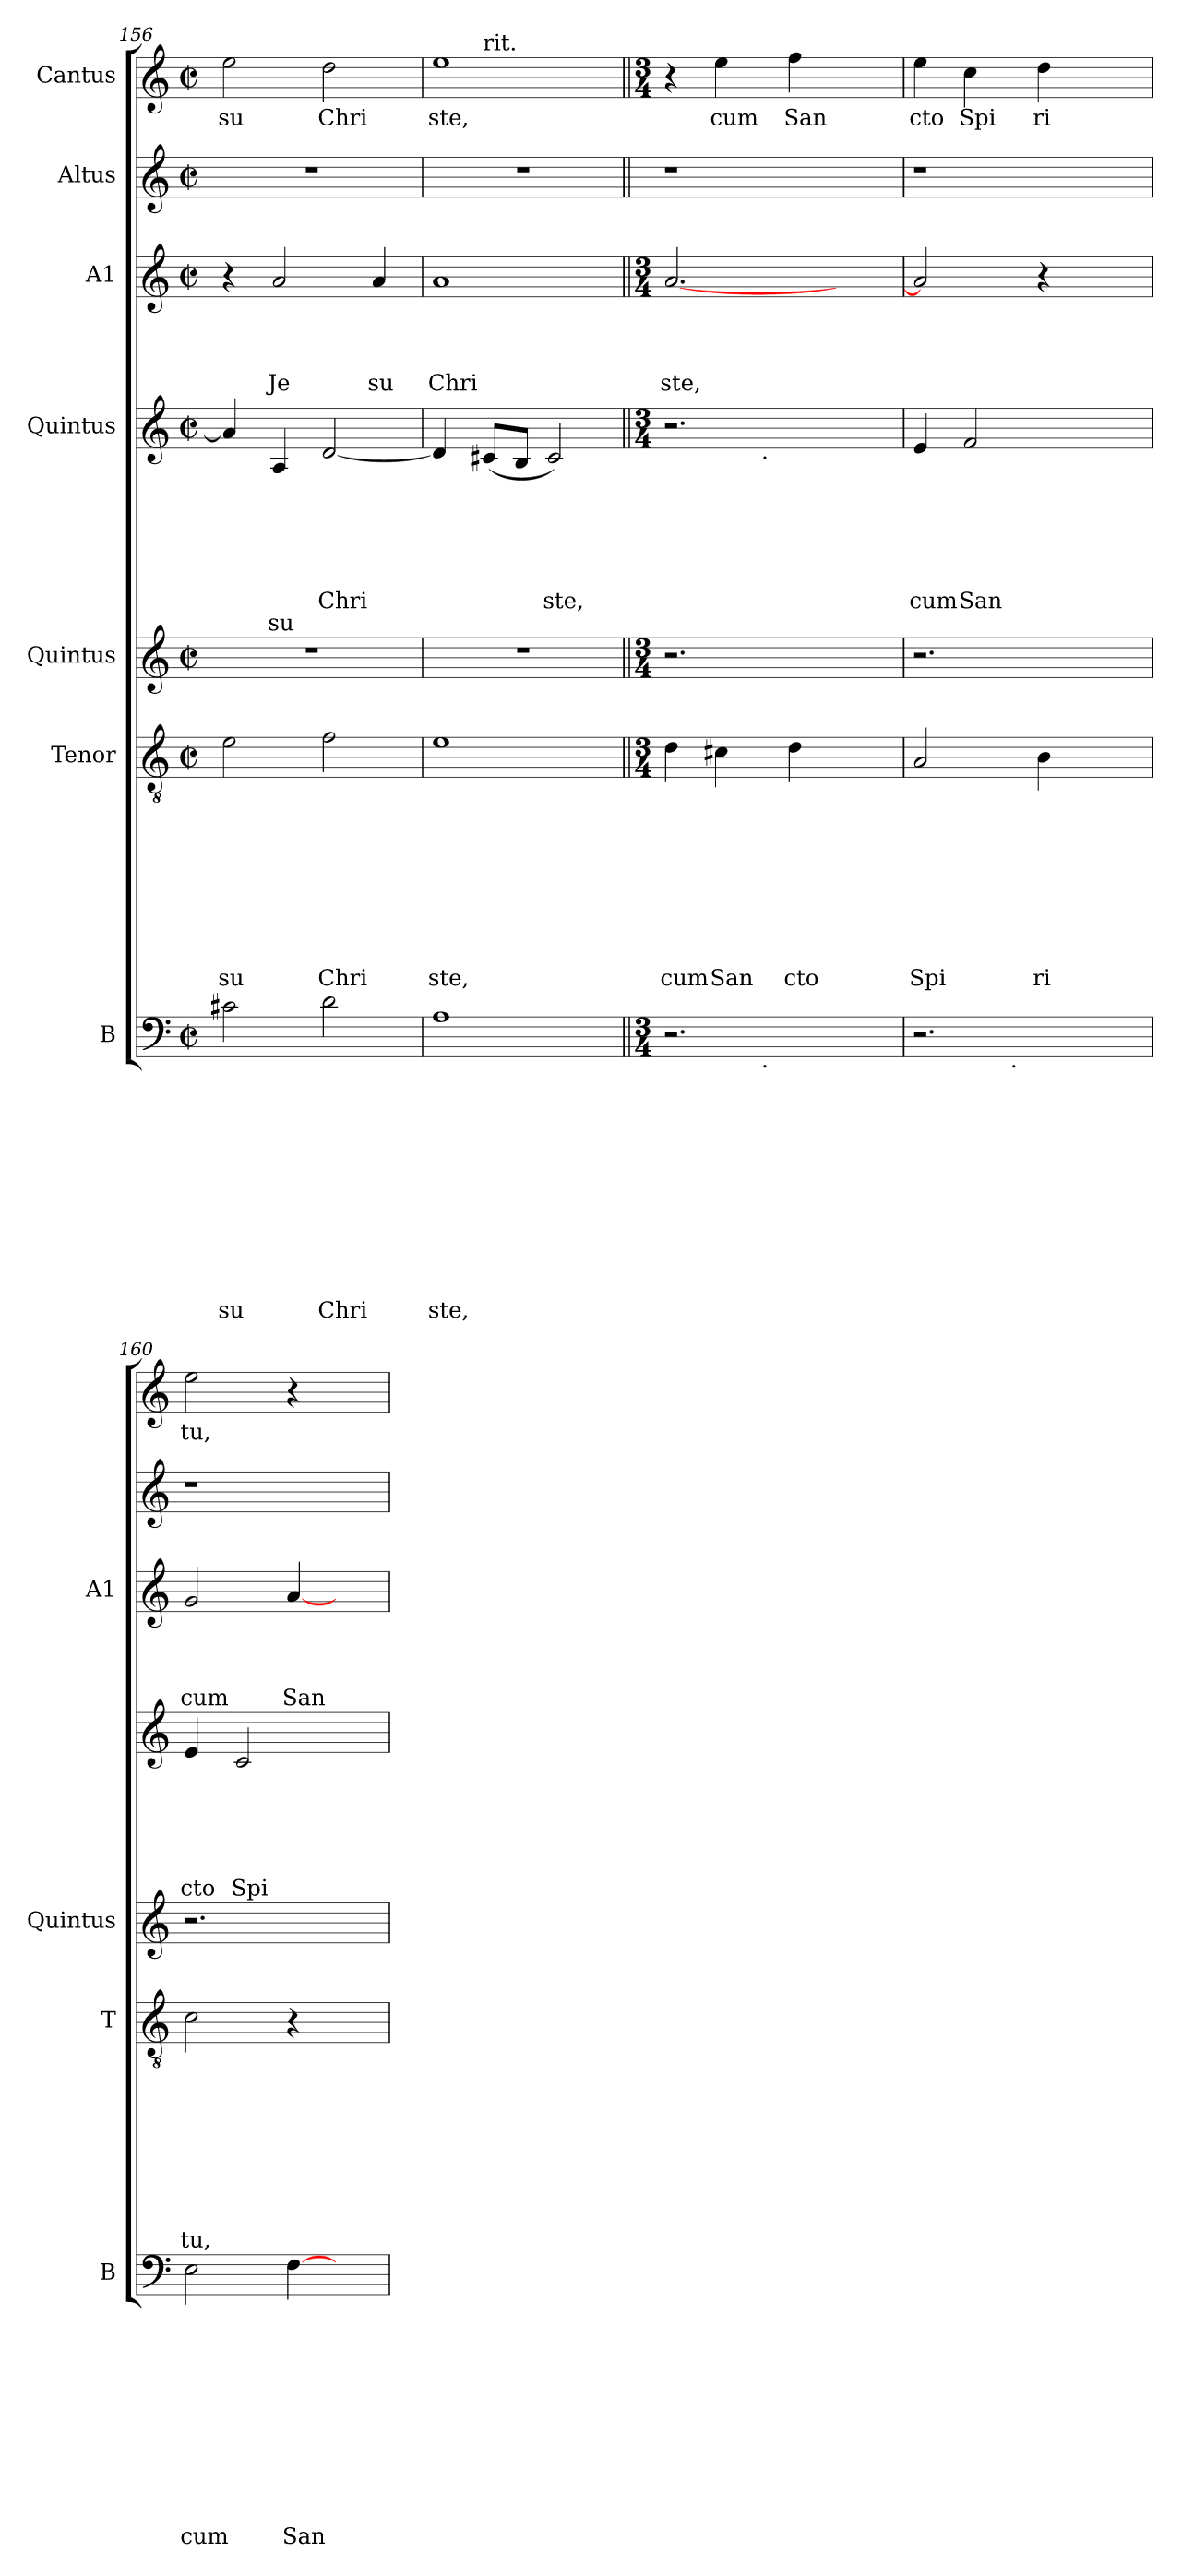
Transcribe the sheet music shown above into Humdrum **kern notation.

**kern	**text	**text	**text	**text	**text	**text	**text	**text	**text	**text	**text	**kern	**text	**text	**text	**text	**text	**text	**text	**text	**text	**kern	**kern	**text	**text	**text	**text	**text	**text	**text	**kern	**text	**text	**text	**text	**kern	**kern	**text
*part7	*part7	*part7	*part7	*part7	*part7	*part7	*part7	*part7	*part7	*part7	*part7	*part6	*part6	*part6	*part6	*part6	*part6	*part6	*part6	*part6	*part6	*part5	*part4	*part4	*part4	*part4	*part4	*part4	*part4	*part4	*part3	*part3	*part3	*part3	*part3	*part2	*part1	*part1
*staff7	*staff7	*staff7	*staff7	*staff7	*staff7	*staff7	*staff7	*staff7	*staff7	*staff7	*staff7	*staff6	*staff6	*staff6	*staff6	*staff6	*staff6	*staff6	*staff6	*staff6	*staff6	*staff5	*staff4	*staff4	*staff4	*staff4	*staff4	*staff4	*staff4	*staff4	*staff3	*staff3	*staff3	*staff3	*staff3	*staff2	*staff1	*staff1
*I"B	*	*	*	*	*	*	*	*	*	*	*	*I"Tenor	*	*	*	*	*	*	*	*	*	*I"Quintus	*I"Quintus	*	*	*	*	*	*	*	*I"A1	*	*	*	*	*I"Altus	*I"Cantus	*
*I'B	*	*	*	*	*	*	*	*	*	*	*	*I'T	*	*	*	*	*	*	*	*	*	*I'Quintus	*	*	*	*	*	*	*	*	*I'A1	*	*	*	*	*	*	*
!!LO:LB:g=z
*clefF4	*	*	*	*	*	*	*	*	*	*	*	*clefGv2	*	*	*	*	*	*	*	*	*	*clefG2	*clefG2	*	*	*	*	*	*	*	*clefG2	*	*	*	*	*clefG2	*clefG2	*
*k[]	*	*	*	*	*	*	*	*	*	*	*	*k[]	*	*	*	*	*	*	*	*	*	*k[]	*k[]	*	*	*	*	*	*	*	*k[]	*	*	*	*	*k[]	*k[]	*
*C:	*	*	*	*	*	*	*	*	*	*	*	*C:	*	*	*	*	*	*	*	*	*	*C:	*C:	*	*	*	*	*	*	*	*C:	*	*	*	*	*C:	*C:	*
*M2/2	*	*	*	*	*	*	*	*	*	*	*	*M2/2	*	*	*	*	*	*	*	*	*	*M2/2	*M2/2	*	*	*	*	*	*	*	*M2/2	*	*	*	*	*M2/2	*M2/2	*
*met(c|)	*	*	*	*	*	*	*	*	*	*	*	*met(c|)	*	*	*	*	*	*	*	*	*	*met(c|)	*met(c|)	*	*	*	*	*	*	*	*met(c|)	*	*	*	*	*met(c|)	*met(c|)	*
=156	=156	=156	=156	=156	=156	=156	=156	=156	=156	=156	=156	=156	=156	=156	=156	=156	=156	=156	=156	=156	=156	=156	=156	=156	=156	=156	=156	=156	=156	=156	=156	=156	=156	=156	=156	=156	=156	=156
!	!	!	!	!	!	!	!	!	!	!	!LO:LY:b	!	!	!	!	!	!	!	!	!	!LO:LY:b	!	!	!	!	!	!	!	!	!	!	!	!	!	!	!	!	!LO:LY:b
2c#X\	.	.	.	.	.	.	.	.	.	.	-su	2e\	.	.	.	.	.	.	.	.	su	1r	4a/]	.	.	.	.	.	.	.	4r	.	.	.	.	1r	2ee\	su
!	!	!	!	!	!	!	!	!	!	!	!	!	!	!	!	!	!	!	!	!	!	!	!	!	!	!	!	!	!	!LO:LY:b	!	!	!	!	!LO:LY:b	!	!	!
.	.	.	.	.	.	.	.	.	.	.	.	.	.	.	.	.	.	.	.	.	.	.	4A/	.	.	.	.	.	.	su	2a/	.	.	.	Je	.	.	.
!	!	!	!	!	!	!	!	!	!	!	!LO:LY:b	!	!	!	!	!	!	!	!	!	!LO:LY:b	!	!	!	!	!	!	!	!LO:LY:b	!	!	!	!	!	!	!	!	!LO:LY:b
2d\	.	.	.	.	.	.	.	.	.	.	Chri	2f\	.	.	.	.	.	.	.	.	Chri	.	[<2d/	.	.	.	.	.	Chri	.	.	.	.	.	.	.	2dd\	Chri
!	!	!	!	!	!	!	!	!	!	!	!	!	!	!	!	!	!	!	!	!	!	!	!	!	!	!	!	!	!	!	!	!	!	!	!LO:LY:b	!	!	!
.	.	.	.	.	.	.	.	.	.	.	.	.	.	.	.	.	.	.	.	.	.	.	.	.	.	.	.	.	.	.	4a/	.	.	.	su	.	.	.
=157	=157	=157	=157	=157	=157	=157	=157	=157	=157	=157	=157	=157	=157	=157	=157	=157	=157	=157	=157	=157	=157	=157	=157	=157	=157	=157	=157	=157	=157	=157	=157	=157	=157	=157	=157	=157	=157	=157
!	!	!	!	!	!	!	!	!	!	!	!LO:LY:b	!	!	!	!	!	!	!	!	!	!LO:LY:b	!	!	!	!	!	!	!	!	!	!	!	!	!	!LO:LY:b	!	!	!LO:LY:b
*	*	*	*	*	*	*	*	*	*	*	*	*	*	*	*	*	*	*	*	*	*	*	*	*	*	*	*	*	*	*	*	*	*	*	*	*	*^	*
1A	.	.	.	.	.	.	.	.	.	.	ste,	1e	.	.	.	.	.	.	.	.	ste,	1r	4d/]	.	.	.	.	.	.	.	1a	.	.	.	Chri	1r	1ee	4ryy	ste,
!	!	!	!	!	!	!	!	!	!	!	!	!	!	!	!	!	!	!	!	!	!	!	!	!	!	!	!	!	!	!	!	!	!	!	!	!	!	!LO:TX:a:t=rit.	!
.	.	.	.	.	.	.	.	.	.	.	.	.	.	.	.	.	.	.	.	.	.	.	(>8c#X/L	.	.	.	.	.	.	.	.	.	.	.	.	.	.	2.ryy	.
.	.	.	.	.	.	.	.	.	.	.	.	.	.	.	.	.	.	.	.	.	.	.	8B/J	.	.	.	.	.	.	.	.	.	.	.	.	.	.	.	.
!	!	!	!	!	!	!	!	!	!	!	!	!	!	!	!	!	!	!	!	!	!	!	!	!	!	!	!	!	!LO:LY:b	!	!	!	!	!	!	!	!	!	!
.	.	.	.	.	.	.	.	.	.	.	.	.	.	.	.	.	.	.	.	.	.	.	2c#/)	.	.	.	.	.	ste,	.	.	.	.	.	.	.	.	.	.
*	*	*	*	*	*	*	*	*	*	*	*	*	*	*	*	*	*	*	*	*	*	*	*	*	*	*	*	*	*	*	*	*	*	*	*	*	*v	*v	*
=158||	=158||	=158||	=158||	=158||	=158||	=158||	=158||	=158||	=158||	=158||	=158||	=158||	=158||	=158||	=158||	=158||	=158||	=158||	=158||	=158||	=158||	=158||	=158||	=158||	=158||	=158||	=158||	=158||	=158||	=158||	=158||	=158||	=158||	=158||	=158||	=158||	=158||	=158||
*M3/4	*	*	*	*	*	*	*	*	*	*	*	*M3/4	*	*	*	*	*	*	*	*	*	*M3/4	*M3/4	*	*	*	*	*	*	*	*M3/4	*	*	*	*	*	*M3/4	*
*	*	*	*	*	*	*	*	*	*	*	*	*	*	*	*	*	*	*	*	*	*	*	*	*	*	*	*	*	*	*	*	*	*	*	*	*	*^	*
!	!	!	!	!	!	!	!	!	!	!	!	!	!	!	!	!	!	!	!	!	!LO:LY:b	!	!	!	!	!	!	!	!	!	!	!	!	!	!LO:LY:b	!	!	!	!
*^	*	*	*	*	*	*	*	*	*	*	*	*	*	*	*	*	*	*	*	*	*	*	*^	*	*	*	*	*	*	*	*	*	*	*	*	*	*v	*v	*
2.r	4ryy	.	.	.	.	.	.	.	.	.	.	.	4d\	.	.	.	.	.	.	.	.	cum	2.r	2.r	4ryy	.	.	.	.	.	.	.	[<2.a/	.	.	.	ste,	1r	4r	.
!	!	!	!	!	!	!	!	!	!	!	!	!	!	!	!	!	!	!	!	!	!	!LO:LY:b	!	!	!	!	!	!	!	!	!	!	!	!	!	!	!	!	!	!LO:LY:b
.	8ryy	.	.	.	.	.	.	.	.	.	.	.	4c#X\	.	.	.	.	.	.	.	.	San	.	.	8ryy	.	.	.	.	.	.	.	.	.	.	.	.	.	4ee\	cum
.	32ryy	.	.	.	.	.	.	.	.	.	.	.	.	.	.	.	.	.	.	.	.	.	.	.	32ryy	.	.	.	.	.	.	.	.	.	.	.	.	.	.	.
!	!	!	!	!	!	!	!	!	!	!	!	!	!	!	!	!	!	!	!	!	!	!	!	!	!LO:TX:b:t=·	!	!	!	!	!	!	!	!	!	!	!	!	!	!	!
!	!LO:TX:b:t=·	!	!	!	!	!	!	!	!	!	!	!	!	!	!	!	!	!	!	!	!	!	!	!	!	!	!	!	!	!	!	!	!	!	!	!	!	!	!	!
.	2ryy	.	.	.	.	.	.	.	.	.	.	.	.	.	.	.	.	.	.	.	.	.	.	.	2ryy	.	.	.	.	.	.	.	.	.	.	.	.	.	.	.
!	!	!	!	!	!	!	!	!	!	!	!	!	!	!	!	!	!	!	!	!	!	!LO:LY:b	!	!	!	!	!	!	!	!	!	!	!	!	!	!	!	!	!	!LO:LY:b
.	.	.	.	.	.	.	.	.	.	.	.	.	4d\	.	.	.	.	.	.	.	.	cto	.	.	.	.	.	.	.	.	.	.	.	.	.	.	.	.	4ff\	San
4ryy	.	.	.	.	.	.	.	.	.	.	.	.	4ryy	.	.	.	.	.	.	.	.	.	4ryy	4ryy	.	.	.	.	.	.	.	.	4ryy	.	.	.	.	.	4ryy	.
.	16.ryy	.	.	.	.	.	.	.	.	.	.	.	.	.	.	.	.	.	.	.	.	.	.	.	16.ryy	.	.	.	.	.	.	.	.	.	.	.	.	.	.	.
=159	=159	=159	=159	=159	=159	=159	=159	=159	=159	=159	=159	=159	=159	=159	=159	=159	=159	=159	=159	=159	=159	=159	=159	=159	=159	=159	=159	=159	=159	=159	=159	=159	=159	=159	=159	=159	=159	=159	=159	=159
!	!	!	!	!	!	!	!	!	!	!	!	!	!	!	!	!	!	!	!	!	!	!LO:LY:b	!	!	!	!	!	!	!	!	!LO:LY:b	!	!	!	!	!	!	!	!	!LO:LY:b
*	*	*	*	*	*	*	*	*	*	*	*	*	*	*	*	*	*	*	*	*	*	*	*	*v	*v	*	*	*	*	*	*	*	*	*	*	*	*	*	*	*
2.r	4ryy	.	.	.	.	.	.	.	.	.	.	.	2A/	.	.	.	.	.	.	.	.	Spi	2.r	4e/	.	.	.	.	.	cum	.	2a/]	.	.	.	.	1r	4ee\	cto
!	!	!	!	!	!	!	!	!	!	!	!	!	!	!	!	!	!	!	!	!	!	!	!	!	!	!	!	!	!	!LO:LY:b	!	!	!	!	!	!	!	!	!LO:LY:b
.	8ryy	.	.	.	.	.	.	.	.	.	.	.	.	.	.	.	.	.	.	.	.	.	.	2f/	.	.	.	.	.	San	.	.	.	.	.	.	.	4cc\	Spi
.	32ryy	.	.	.	.	.	.	.	.	.	.	.	.	.	.	.	.	.	.	.	.	.	.	.	.	.	.	.	.	.	.	.	.	.	.	.	.	.	.
!	!LO:TX:b:t=·	!	!	!	!	!	!	!	!	!	!	!	!	!	!	!	!	!	!	!	!	!	!	!	!	!	!	!	!	!	!	!	!	!	!	!	!	!	!
.	2ryy	.	.	.	.	.	.	.	.	.	.	.	.	.	.	.	.	.	.	.	.	.	.	.	.	.	.	.	.	.	.	.	.	.	.	.	.	.	.
!	!	!	!	!	!	!	!	!	!	!	!	!	!	!	!	!	!	!	!	!	!	!LO:LY:b	!	!	!	!	!	!	!	!	!	!	!	!	!	!	!	!	!LO:LY:b
.	.	.	.	.	.	.	.	.	.	.	.	.	4B\	.	.	.	.	.	.	.	.	ri	.	.	.	.	.	.	.	.	.	4r	.	.	.	.	.	4dd\	ri
4ryy	.	.	.	.	.	.	.	.	.	.	.	.	4ryy	.	.	.	.	.	.	.	.	.	4ryy	4ryy	.	.	.	.	.	.	.	4ryy	.	.	.	.	.	4ryy	.
.	16.ryy	.	.	.	.	.	.	.	.	.	.	.	.	.	.	.	.	.	.	.	.	.	.	.	.	.	.	.	.	.	.	.	.	.	.	.	.	.	.
=160	=160	=160	=160	=160	=160	=160	=160	=160	=160	=160	=160	=160	=160	=160	=160	=160	=160	=160	=160	=160	=160	=160	=160	=160	=160	=160	=160	=160	=160	=160	=160	=160	=160	=160	=160	=160	=160	=160	=160
!	!	!	!	!	!	!	!	!	!	!	!	!LO:LY:b	!	!	!	!	!	!	!	!	!	!LO:LY:b	!	!	!	!	!	!	!	!LO:LY:b	!	!	!	!	!	!LO:LY:b	!	!	!LO:LY:b
*v	*v	*	*	*	*	*	*	*	*	*	*	*	*	*	*	*	*	*	*	*	*	*	*	*	*	*	*	*	*	*	*	*	*	*	*	*	*	*	*
2E\	.	.	.	.	.	.	.	.	.	.	cum	2c\	.	.	.	.	.	.	.	.	tu,	2.r	4e/	.	.	.	.	.	cto	.	2g/	.	.	.	cum	1r	2ee\	tu,
!	!	!	!	!	!	!	!	!	!	!	!	!	!	!	!	!	!	!	!	!	!	!	!	!	!	!	!	!	!LO:LY:b	!	!	!	!	!	!	!	!	!
.	.	.	.	.	.	.	.	.	.	.	.	.	.	.	.	.	.	.	.	.	.	.	2c/	.	.	.	.	.	Spi	.	.	.	.	.	.	.	.	.
!	!	!	!	!	!	!	!	!	!	!	!LO:LY:b	!	!	!	!	!	!	!	!	!	!	!	!	!	!	!	!	!	!	!	!	!	!	!	!LO:LY:b	!	!	!
[>4F\	.	.	.	.	.	.	.	.	.	.	San	4r	.	.	.	.	.	.	.	.	.	.	.	.	.	.	.	.	.	.	[<4a/	.	.	.	San	.	4r	.
4ryy	.	.	.	.	.	.	.	.	.	.	.	4ryy	.	.	.	.	.	.	.	.	.	4ryy	4ryy	.	.	.	.	.	.	.	4ryy	.	.	.	.	.	4ryy	.
=	=	=	=	=	=	=	=	=	=	=	=	=	=	=	=	=	=	=	=	=	=	=	=	=	=	=	=	=	=	=	=	=	=	=	=	=	=	=
*-	*-	*-	*-	*-	*-	*-	*-	*-	*-	*-	*-	*-	*-	*-	*-	*-	*-	*-	*-	*-	*-	*-	*-	*-	*-	*-	*-	*-	*-	*-	*-	*-	*-	*-	*-	*-	*-	*-
